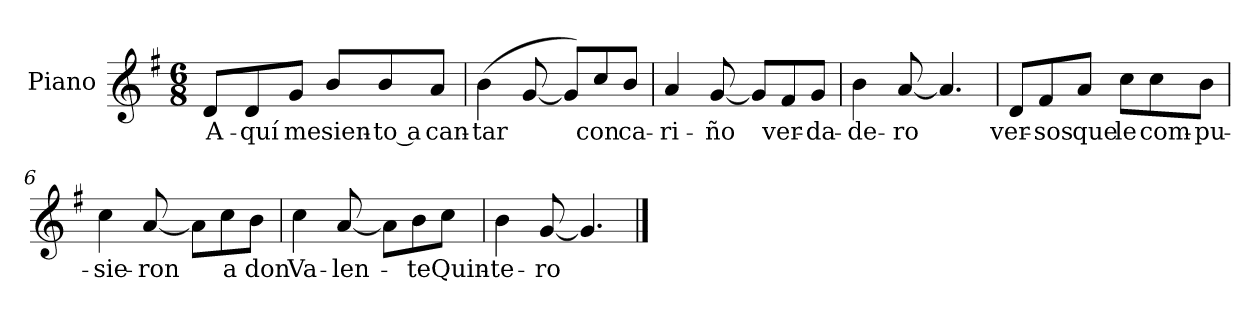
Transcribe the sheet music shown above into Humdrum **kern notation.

**kern	**text
*part1	*part1
*staff1	*staff1
*I"Piano	*
*I'Pno.	*
*clefG2	*
*k[f#]	*
*G:	*
*M6/8	*
=1	=1
8d/L	A-
8d/	-quí
8g/J	me
8b/L	sien-
8b/	-to a
8a/J	can-
=2	=2
(<4b\	-tar
[8g/	.
8g/L])	.
8cc/	con
8b/J	ca-
=3	=3
4a/	-ri-
[8g/	-ño
8g/L]	.
8f#/	ver-
8g/J	-da-
=4	=4
4b\	-de-
[8a/	-ro
4.a/]	.
=5	=5
8d/L	ver-
8f#/	-sos
8a/J	que
8cc\L	le
8cc\	com-
8b\J	-pu-
=6	=6
4cc\	-sie-
[8a/	-ron
8a\L]	.
8cc\	a
8b\J	don
=7	=7
4cc\	Va-
[8a/	-len-
8a\L]	.
8b\	-te
8cc\J	Quin-
=8	=8
4b\	-te-
[8g/	-ro
4.g/]	.
==	==
*-	*-
